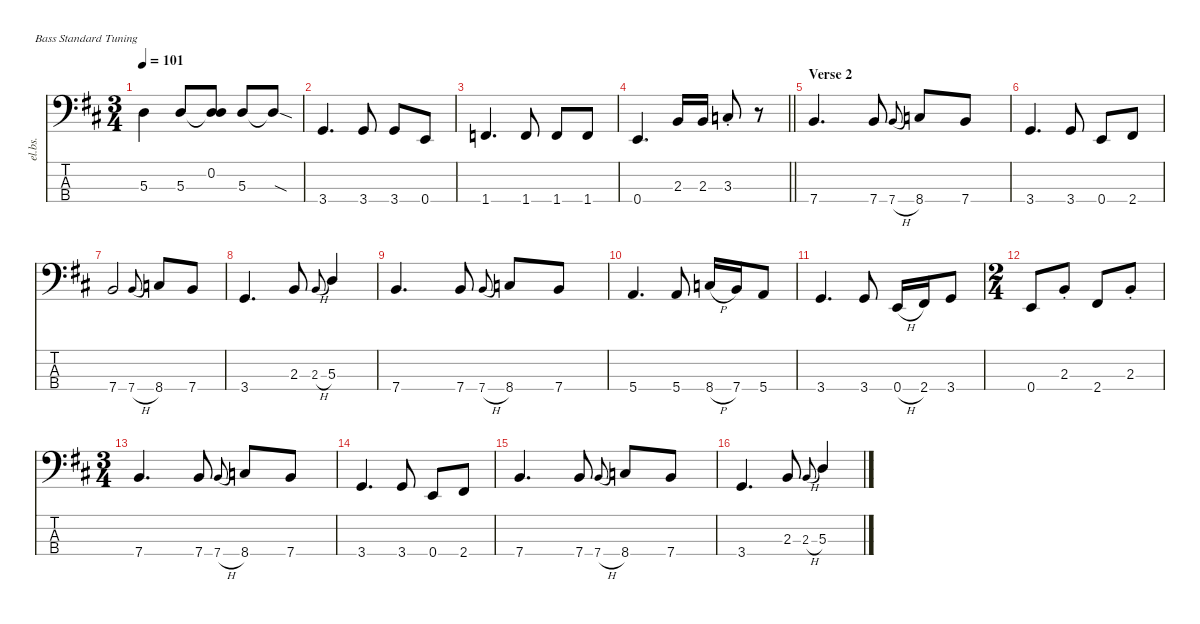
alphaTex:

\defaultSystemsLayout 4
\hideDynamics
\bracketExtendMode nobrackets
\otherSystemsTrackNameOrientation horizontal
\track ("Jason Newsted" "el.bs.") {defaultSystemsLayout 8 instrument electricbasspick}
\staff {score tabs}
\tuning (G2 D2 A1 E1)
\ts (3 4)
\tempo 101
\clef f4
\ks bminor
5.3{acc forcenatural}.4{dy f beam Down} 5.3{acc forcenatural}.8{beam Up} (0.2{acc forcenatural} 5.3{t acc forcenatural}).8{beam Up} 5.3{acc forcenatural}.8{beam Up} 5.3{sod t acc forcenatural}.8{beam Up} |
3.4{acc forcenatural}.4{d beam Up} 3.4{acc forcenatural}.8{beam Up} 3.4{acc forcenatural}.8{beam Up} 0.4{acc forcenatural}.8{beam Up} |
1.4{acc forcenatural}.4{d beam Up} 1.4{acc forcenatural}.8{beam Up} 1.4{acc forcenatural}.8{beam Up} 1.4{acc forcenatural}.8{beam Up} |
\barLineRight lightlight
0.4{acc forcenatural}.4{d beam Up} 2.3{acc forcenatural}.16{beam Up} 2.3{acc forcenatural}.16{beam Up} 3.3{st acc forcenatural}.8{beam Up} r.8{beam Up} |
\section ("" "Verse 2")
7.4{acc forcenatural}.4{d beam Up} 7.4{acc forcenatural}.8{beam Up} 7.4{h acc forcenatural}.8{gr onbeat dy mf beam Up} 8.4{acc forcenatural}.8{dy f beam Up} 7.4{acc forcenatural}.8{beam Up} |
3.4{acc forcenatural}.4{d beam Up} 3.4{acc forcenatural}.8{beam Up} 0.4{acc forcenatural}.8{beam Up} 2.4{acc #}.8{beam Up} |
7.4{acc forcenatural}.2{beam Up} 7.4{h acc forcenatural}.8{gr onbeat dy mf beam Up} 8.4{acc forcenatural}.8{dy f beam Up} 7.4{acc forcenatural}.8{beam Up} |
3.4{acc forcenatural}.4{d beam Up} 2.3{acc forcenatural}.8{beam Up} 2.3{h acc forcenatural}.8{gr onbeat dy mf beam Up} 5.3{acc forcenatural}.4{dy f beam Up} |
7.4{acc forcenatural}.4{d beam Up} 7.4{acc forcenatural}.8{beam Up} 7.4{h acc forcenatural}.8{gr onbeat dy mf beam Up} 8.4{acc forcenatural}.8{dy f beam Up} 7.4{acc forcenatural}.8{beam Up} |
5.4{acc forcenatural}.4{d beam Up} 5.4{acc forcenatural}.8{beam Up} 8.4{h acc forcenatural}.16{beam Up} 7.4{acc forcenatural}.16{beam Up} 5.4{acc forcenatural}.8{beam Up} |
3.4{acc forcenatural}.4{d beam Up} 3.4{acc forcenatural}.8{beam Up} 0.4{h acc forcenatural}.16{beam Up} 2.4{acc #}.16{beam Up} 3.4{acc forcenatural}.8{beam Up} |
\ts (2 4)
\beaming (8 2 2)
0.4{acc forcenatural}.8{beam Up} 2.3{st acc forcenatural}.8{beam Up} 2.4{acc #}.8{beam Up} 2.3{st acc forcenatural}.8{beam Up} |
\ts (3 4)
\beaming (8 2 2 2)
7.4{acc forcenatural}.4{d beam Up} 7.4{acc forcenatural}.8{beam Up} 7.4{h acc forcenatural}.8{gr onbeat dy mf beam Up} 8.4{acc forcenatural}.8{dy f beam Up} 7.4{acc forcenatural}.8{beam Up} |
3.4{acc forcenatural}.4{d beam Up} 3.4{acc forcenatural}.8{beam Up} 0.4{acc forcenatural}.8{beam Up} 2.4{acc #}.8{beam Up} |
7.4{acc forcenatural}.4{d beam Up} 7.4{acc forcenatural}.8{beam Up} 7.4{h acc forcenatural}.8{gr onbeat dy mf beam Up} 8.4{acc forcenatural}.8{dy f beam Up} 7.4{acc forcenatural}.8{beam Up} |
3.4{acc forcenatural}.4{d beam Up} 2.3{acc forcenatural}.8{beam Up} 2.3{h acc forcenatural}.8{gr onbeat dy mf beam Up} 5.3{acc forcenatural}.4{dy f beam Up}
